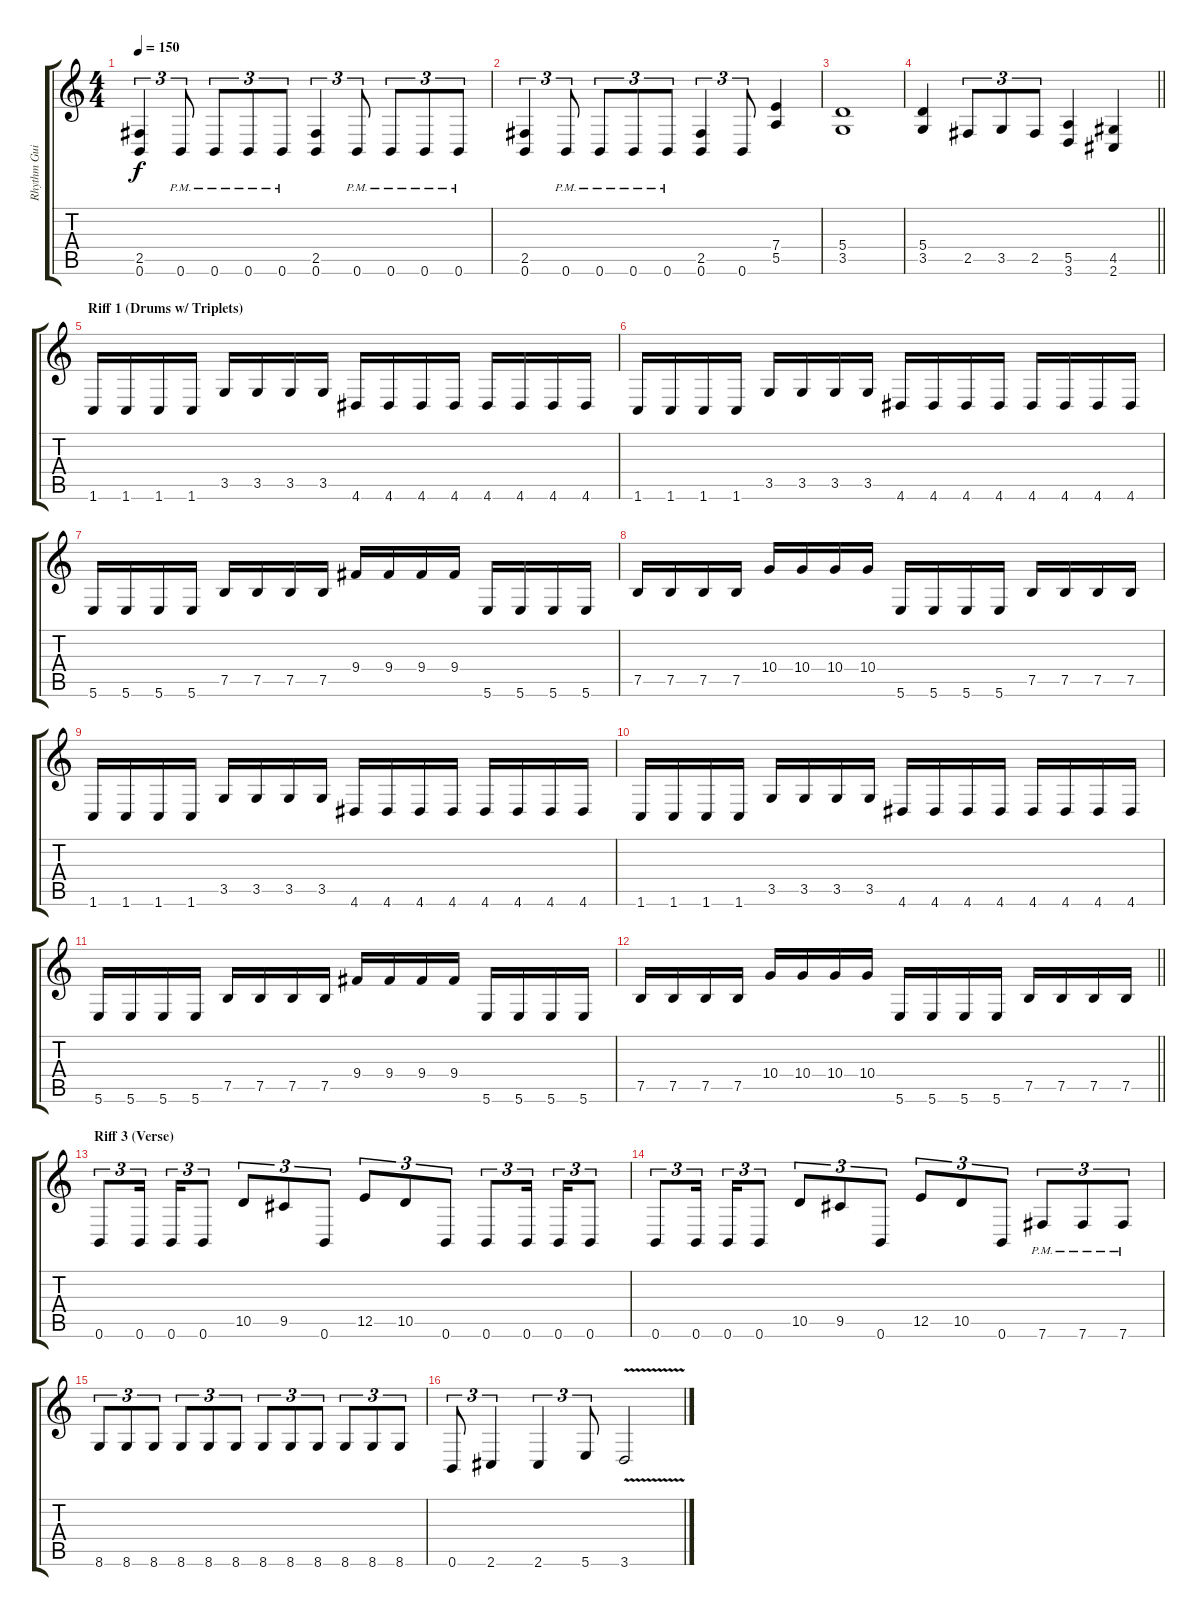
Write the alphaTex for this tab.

\track ("Rhythm Guitar" "Rhythm Gui") {instrument distortionguitar}
\staff {score tabs}
\tuning (B3 Gb3 D3 A2 E2 B1) {hide}
\ts (4 4)
\tempo 150
\clef g2
\ks c
(2.5 0.6).4{tu (3 2) dy f} 0.6{pm}.8{tu (3 2)} 0.6{pm}.8{tu (3 2)} 0.6{pm}.8{tu (3 2)} 0.6{pm}.8{tu (3 2)} (2.5 0.6).4{tu (3 2)} 0.6{pm}.8{tu (3 2)} 0.6{pm}.8{tu (3 2)} 0.6{pm}.8{tu (3 2)} 0.6{pm}.8{tu (3 2)} |
(2.5 0.6).4{tu (3 2)} 0.6{pm}.8{tu (3 2)} 0.6{pm}.8{tu (3 2)} 0.6{pm}.8{tu (3 2)} 0.6{pm}.8{tu (3 2)} (2.5 0.6).4{tu (3 2)} 0.6.8{tu (3 2)} (7.4 5.5).4 |
(5.4 3.5).1 |
\barLineRight lightlight
(5.4 3.5).4 2.5.8{tu (3 2)} 3.5.8{tu (3 2)} 2.5.8{tu (3 2)} (5.5 3.6).4 (4.5 2.6).4 |
\section ("" "Riff 1 (Drums w/ Triplets)")
1.6.16 1.6.16 1.6.16 1.6.16 3.5.16 3.5.16 3.5.16 3.5.16 4.6.16 4.6.16 4.6.16 4.6.16 4.6.16 4.6.16 4.6.16 4.6.16 |
1.6.16 1.6.16 1.6.16 1.6.16 3.5.16 3.5.16 3.5.16 3.5.16 4.6.16 4.6.16 4.6.16 4.6.16 4.6.16 4.6.16 4.6.16 4.6.16 |
5.6.16 5.6.16 5.6.16 5.6.16 7.5.16 7.5.16 7.5.16 7.5.16 9.4.16 9.4.16 9.4.16 9.4.16 5.6.16 5.6.16 5.6.16 5.6.16 |
7.5.16 7.5.16 7.5.16 7.5.16 10.4.16 10.4.16 10.4.16 10.4.16 5.6.16 5.6.16 5.6.16 5.6.16 7.5.16 7.5.16 7.5.16 7.5.16 |
1.6.16 1.6.16 1.6.16 1.6.16 3.5.16 3.5.16 3.5.16 3.5.16 4.6.16 4.6.16 4.6.16 4.6.16 4.6.16 4.6.16 4.6.16 4.6.16 |
1.6.16 1.6.16 1.6.16 1.6.16 3.5.16 3.5.16 3.5.16 3.5.16 4.6.16 4.6.16 4.6.16 4.6.16 4.6.16 4.6.16 4.6.16 4.6.16 |
5.6.16 5.6.16 5.6.16 5.6.16 7.5.16 7.5.16 7.5.16 7.5.16 9.4.16 9.4.16 9.4.16 9.4.16 5.6.16 5.6.16 5.6.16 5.6.16 |
\barLineRight lightlight
7.5.16 7.5.16 7.5.16 7.5.16 10.4.16 10.4.16 10.4.16 10.4.16 5.6.16 5.6.16 5.6.16 5.6.16 7.5.16 7.5.16 7.5.16 7.5.16 |
\section ("" "Riff 3 (Verse)")
0.6.8{tu (3 2)} 0.6.16{tu (3 2) beam splitsecondary} 0.6.16{tu (3 2)} 0.6.8{tu (3 2)} 10.5.8{tu (3 2)} 9.5.8{tu (3 2)} 0.6.8{tu (3 2)} 12.5.8{tu (3 2)} 10.5.8{tu (3 2)} 0.6.8{tu (3 2)} 0.6.8{tu (3 2)} 0.6.16{tu (3 2) beam splitsecondary} 0.6.16{tu (3 2)} 0.6.8{tu (3 2)} |
0.6.8{tu (3 2)} 0.6.16{tu (3 2) beam splitsecondary} 0.6.16{tu (3 2)} 0.6.8{tu (3 2)} 10.5.8{tu (3 2)} 9.5.8{tu (3 2)} 0.6.8{tu (3 2)} 12.5.8{tu (3 2)} 10.5.8{tu (3 2)} 0.6.8{tu (3 2)} 7.6{pm}.8{tu (3 2)} 7.6{pm}.8{tu (3 2)} 7.6{pm}.8{tu (3 2)} |
8.6.8{tu (3 2)} 8.6.8{tu (3 2)} 8.6.8{tu (3 2)} 8.6.8{tu (3 2)} 8.6.8{tu (3 2)} 8.6.8{tu (3 2)} 8.6.8{tu (3 2)} 8.6.8{tu (3 2)} 8.6.8{tu (3 2)} 8.6.8{tu (3 2)} 8.6.8{tu (3 2)} 8.6.8{tu (3 2)} |
0.6.8{tu (3 2)} 2.6.4{tu (3 2)} 2.6.4{tu (3 2)} 5.6.8{tu (3 2)} 3.6{v}.2
